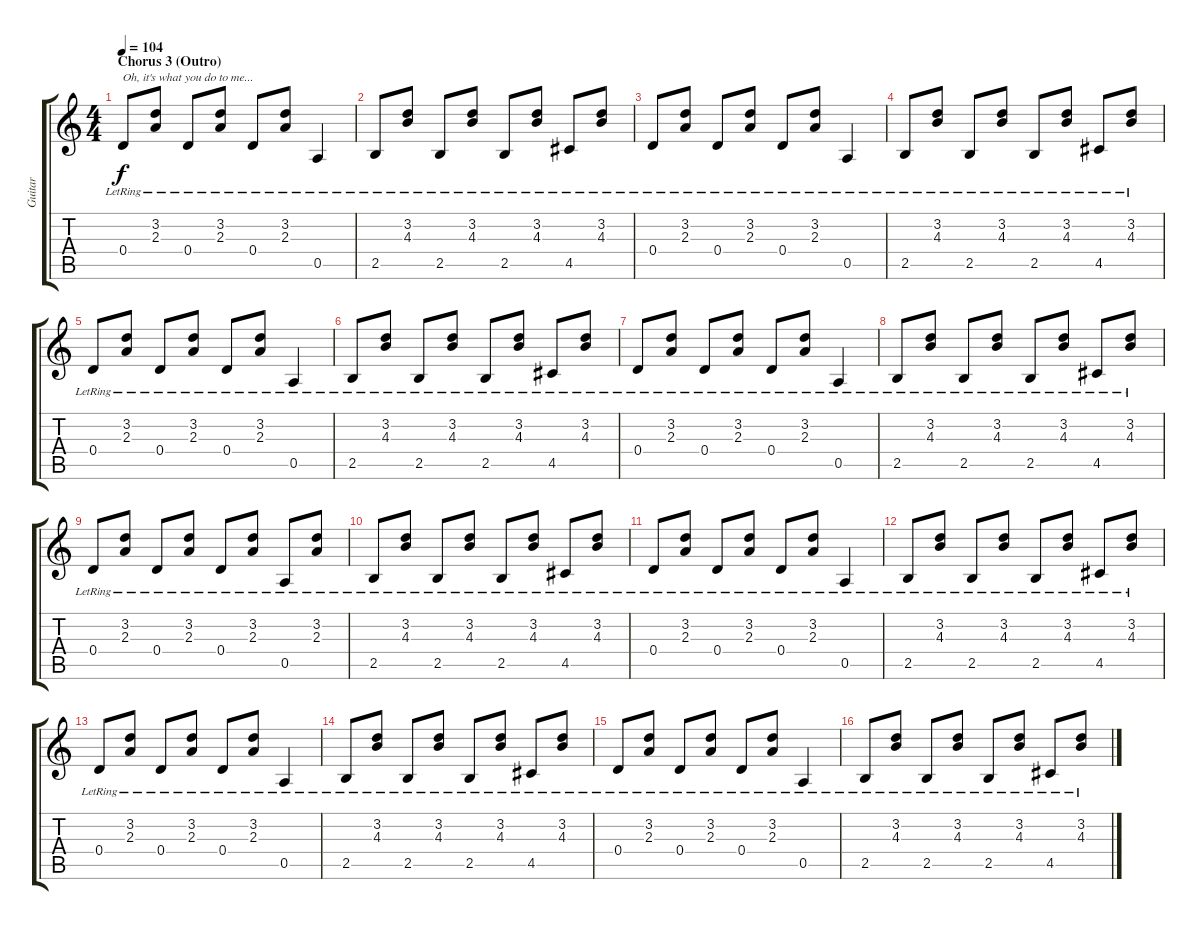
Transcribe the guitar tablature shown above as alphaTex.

\track ("Guitar" "Guitar") {instrument acousticguitarnylon}
\staff {score tabs}
\tuning (E4 B3 G3 D3 A2 E2) {hide}
\ts (4 4)
\section ("" "Chorus 3 (Outro)")
\tempo 104
\clef g2
\ks c
0.4{lr}.8{txt "Oh, it's what you do to me..." dy f} (3.2{lr} 2.3{lr}).8 0.4{lr}.8 (3.2{lr} 2.3{lr}).8 0.4{lr}.8 (3.2{lr} 2.3{lr}).8 0.5{lr}.4 |
2.5{lr}.8 (3.2{lr} 4.3{lr}).8 2.5{lr}.8 (3.2{lr} 4.3{lr}).8 2.5{lr}.8 (3.2{lr} 4.3{lr}).8 4.5{lr}.8 (3.2{lr} 4.3{lr}).8 |
0.4{lr}.8 (3.2{lr} 2.3{lr}).8 0.4{lr}.8 (3.2{lr} 2.3{lr}).8 0.4{lr}.8 (3.2{lr} 2.3{lr}).8 0.5{lr}.4 |
2.5{lr}.8 (3.2{lr} 4.3{lr}).8 2.5{lr}.8 (3.2{lr} 4.3{lr}).8 2.5{lr}.8 (3.2{lr} 4.3{lr}).8 4.5{lr}.8 (3.2{lr} 4.3{lr}).8 |
0.4{lr}.8 (3.2{lr} 2.3{lr}).8 0.4{lr}.8 (3.2{lr} 2.3{lr}).8 0.4{lr}.8 (3.2{lr} 2.3{lr}).8 0.5{lr}.4 |
2.5{lr}.8 (3.2{lr} 4.3{lr}).8 2.5{lr}.8 (3.2{lr} 4.3{lr}).8 2.5{lr}.8 (3.2{lr} 4.3{lr}).8 4.5{lr}.8 (3.2{lr} 4.3{lr}).8 |
0.4{lr}.8 (3.2{lr} 2.3{lr}).8 0.4{lr}.8 (3.2{lr} 2.3{lr}).8 0.4{lr}.8 (3.2{lr} 2.3{lr}).8 0.5{lr}.4 |
2.5{lr}.8 (3.2{lr} 4.3{lr}).8 2.5{lr}.8 (3.2{lr} 4.3{lr}).8 2.5{lr}.8 (3.2{lr} 4.3{lr}).8 4.5{lr}.8 (3.2{lr} 4.3{lr}).8 |
0.4{lr}.8 (3.2{lr} 2.3{lr}).8 0.4{lr}.8 (3.2{lr} 2.3{lr}).8 0.4{lr}.8 (3.2{lr} 2.3{lr}).8 0.5{lr}.8 (3.2{lr} 2.3{lr}).8 |
2.5{lr}.8 (3.2{lr} 4.3{lr}).8 2.5{lr}.8 (3.2{lr} 4.3{lr}).8 2.5{lr}.8 (3.2{lr} 4.3{lr}).8 4.5{lr}.8 (3.2{lr} 4.3{lr}).8 |
0.4{lr}.8 (3.2{lr} 2.3{lr}).8 0.4{lr}.8 (3.2{lr} 2.3{lr}).8 0.4{lr}.8 (3.2{lr} 2.3{lr}).8 0.5{lr}.4 |
2.5{lr}.8 (3.2{lr} 4.3{lr}).8 2.5{lr}.8 (3.2{lr} 4.3{lr}).8 2.5{lr}.8 (3.2{lr} 4.3{lr}).8 4.5{lr}.8 (3.2{lr} 4.3{lr}).8 |
0.4{lr}.8 (3.2{lr} 2.3{lr}).8 0.4{lr}.8 (3.2{lr} 2.3{lr}).8 0.4{lr}.8 (3.2{lr} 2.3{lr}).8 0.5{lr}.4 |
2.5{lr}.8 (3.2{lr} 4.3{lr}).8 2.5{lr}.8 (3.2{lr} 4.3{lr}).8 2.5{lr}.8 (3.2{lr} 4.3{lr}).8 4.5{lr}.8 (3.2{lr} 4.3{lr}).8 |
0.4{lr}.8 (3.2{lr} 2.3{lr}).8 0.4{lr}.8 (3.2{lr} 2.3{lr}).8 0.4{lr}.8 (3.2{lr} 2.3{lr}).8 0.5{lr}.4 |
2.5{lr}.8 (3.2{lr} 4.3{lr}).8 2.5{lr}.8 (3.2{lr} 4.3{lr}).8 2.5{lr}.8 (3.2{lr} 4.3{lr}).8 4.5{lr}.8 (3.2{lr} 4.3{lr}).8
